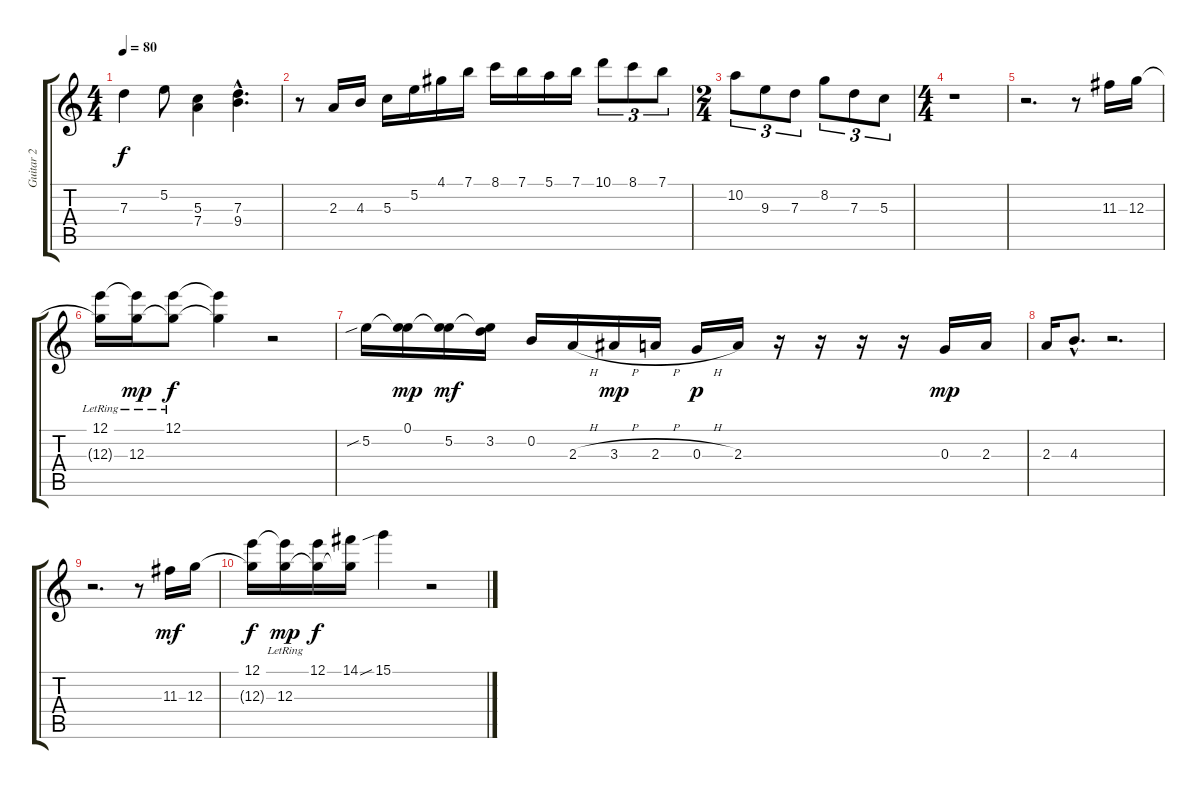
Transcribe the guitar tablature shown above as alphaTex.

\track ("Guitar 2" "Guitar 2") {instrument electricguitarclean}
\staff {score tabs}
\tuning (E4 B3 G3 D3 A2 E2) {hide}
\ts (4 4)
\tempo 80
\clef g2
\ks c
7.3{t}.4{dy f} 5.2.8 (5.3 7.4).4 (7.3{hac} 9.4{hac}).4{d} |
r.8 2.3.16 4.3.16 5.3.16 5.2.16 4.1.16 7.1.16 8.1.16 7.1.16 5.1.16 7.1.16 10.1.8{tu (3 2)} 8.1.8{tu (3 2)} 7.1.8{tu (3 2)} |
\ts (2 4)
10.2.8{tu (3 2)} 9.3.8{tu (3 2)} 7.3.8{tu (3 2)} 8.2.8{tu (3 2)} 7.3.8{tu (3 2)} 5.3.8{tu (3 2)} |
\ts (4 4)
r.1 |
r.2{d} r.8 11.3.16 12.3.16 |
(12.1{lr} 12.3{t}).16 (12.1{t} 12.3{lr}).16{dy mp} (12.1{lr} 12.3{t}).8{dy f} (12.1{t} 12.3{t}).4 r.2 |
5.2{sib}.16 (0.1 5.2{t}).16{dy mp} (0.1{t} 5.2).16{dy mf} (0.1{t} 3.2).16 0.2.16 2.3{h}.16 3.3{h}.16{dy mp} 2.3{h}.16 0.3{h}.16{dy p} 2.3.16 r.16 r.16 r.16 r.16 0.3.16{dy mp} 2.3.16 |
2.3.16 4.3{hac}.8{d} r.2{d} |
r.2{d} r.8 11.3.16{dy mf} 12.3.16 |
(12.1 12.3{t}).16{dy f} (12.1{t} 12.3{lr}).16{dy mp} (12.1 12.3{t}).16{dy f} (14.1 12.3{t}).16 15.1{sib}.4 r.2
